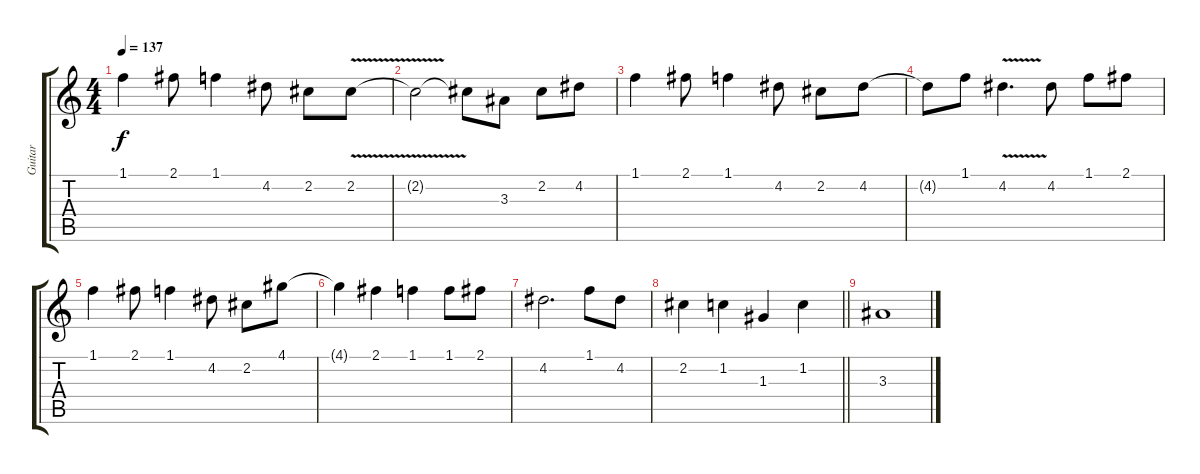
\track ("Guitar" "Guitar") {instrument distortionguitar}
\staff {score tabs}
\tuning (E4 B3 G3 D3 A2 E2) {hide}
\ts (4 4)
\tempo 137
\clef g2
\ks c
1.1.4{dy f} 2.1.8 1.1.4 4.2.8 2.2.8 2.2{v}.8 |
2.2{t}.2 2.2{t}.8 3.3.8 2.2.8 4.2.8 |
1.1.4 2.1.8 1.1.4 4.2.8 2.2.8 4.2.8 |
4.2{t}.8 1.1.8 4.2{v}.4{d} 4.2.8 1.1.8 2.1.8 |
1.1.4 2.1.8 1.1.4 4.2.8 2.2.8 4.1.8 |
4.1{t}.4 2.1.4 1.1.4 1.1.8 2.1.8 |
4.2.2{d} 1.1.8 4.2.8 |
\barLineRight lightlight
2.2.4 1.2.4 1.3.4 1.2.4 |
3.3.1
